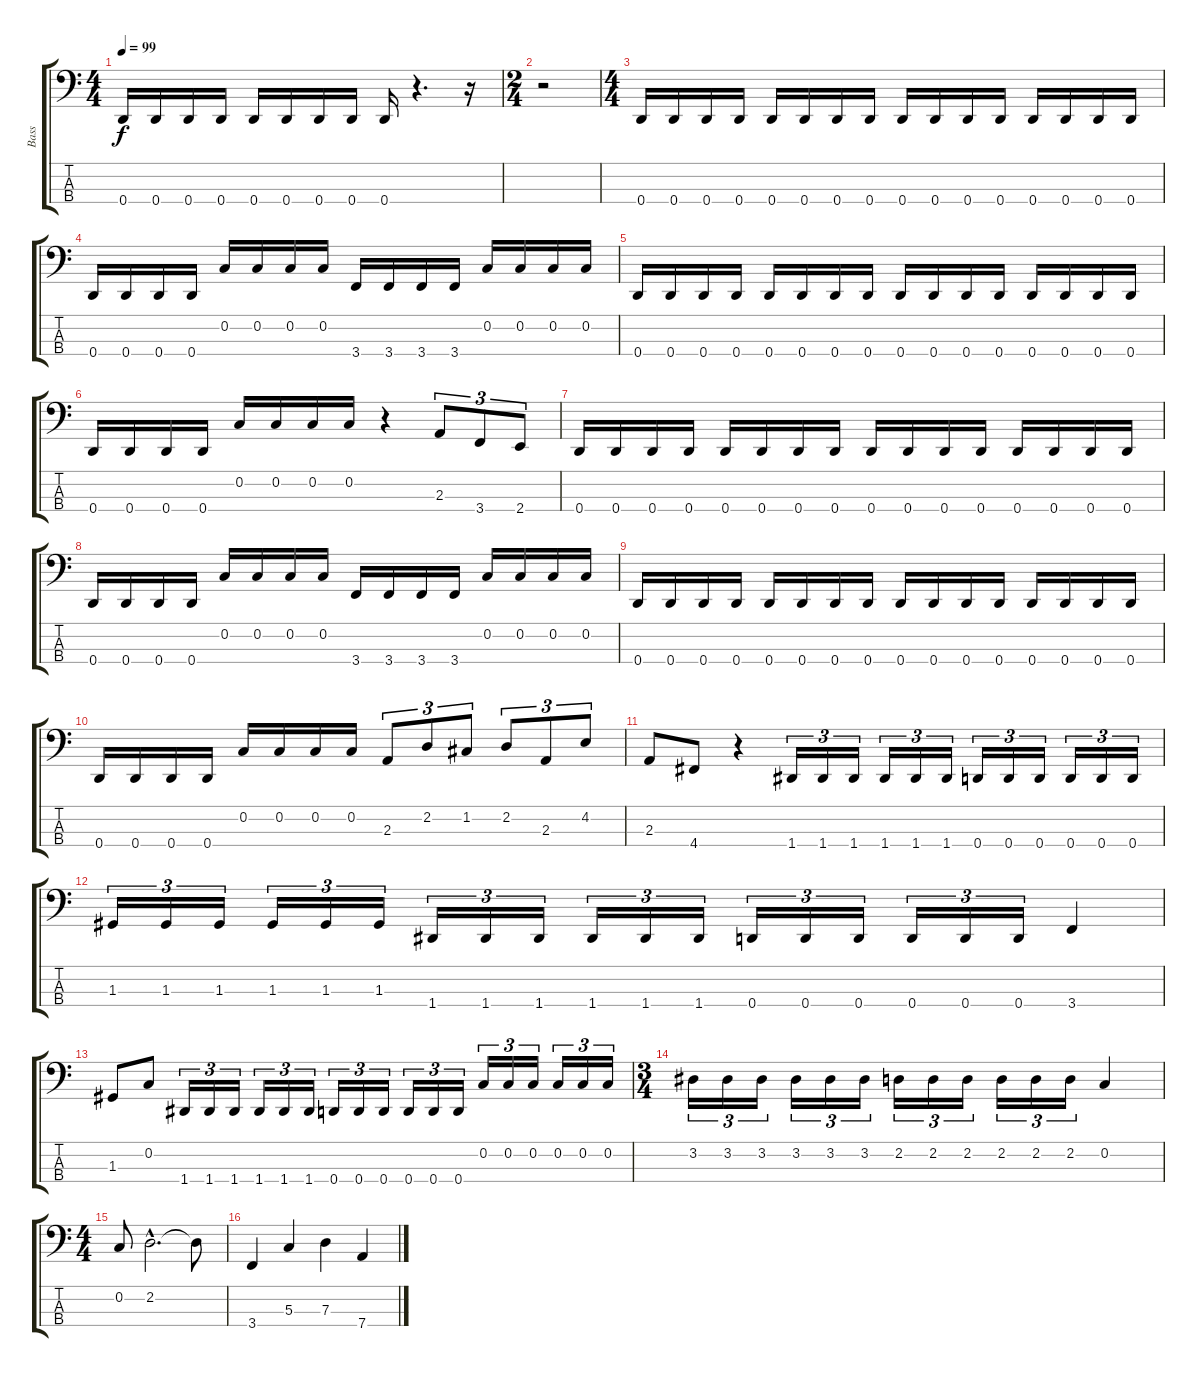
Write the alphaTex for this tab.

\track ("Bass" "Bass") {instrument electricbasspick}
\staff {score tabs}
\tuning (F2 C2 G1 D1) {hide}
\ts (4 4)
\tempo 99
\clef f4
\ks c
0.4.16{dy f} 0.4.16 0.4.16 0.4.16 0.4.16 0.4.16 0.4.16 0.4.16 0.4.16 r.4{d} r.16 |
\ts (2 4)
r.2 |
\ts (4 4)
0.4.16 0.4.16 0.4.16 0.4.16 0.4.16 0.4.16 0.4.16 0.4.16 0.4.16 0.4.16 0.4.16 0.4.16 0.4.16 0.4.16 0.4.16 0.4.16 |
0.4.16 0.4.16 0.4.16 0.4.16 0.2.16 0.2.16 0.2.16 0.2.16 3.4.16 3.4.16 3.4.16 3.4.16 0.2.16 0.2.16 0.2.16 0.2.16 |
0.4.16 0.4.16 0.4.16 0.4.16 0.4.16 0.4.16 0.4.16 0.4.16 0.4.16 0.4.16 0.4.16 0.4.16 0.4.16 0.4.16 0.4.16 0.4.16 |
0.4.16 0.4.16 0.4.16 0.4.16 0.2.16 0.2.16 0.2.16 0.2.16 r.4 2.3.8{tu (3 2)} 3.4.8{tu (3 2)} 2.4.8{tu (3 2)} |
0.4.16 0.4.16 0.4.16 0.4.16 0.4.16 0.4.16 0.4.16 0.4.16 0.4.16 0.4.16 0.4.16 0.4.16 0.4.16 0.4.16 0.4.16 0.4.16 |
0.4.16 0.4.16 0.4.16 0.4.16 0.2.16 0.2.16 0.2.16 0.2.16 3.4.16 3.4.16 3.4.16 3.4.16 0.2.16 0.2.16 0.2.16 0.2.16 |
0.4.16 0.4.16 0.4.16 0.4.16 0.4.16 0.4.16 0.4.16 0.4.16 0.4.16 0.4.16 0.4.16 0.4.16 0.4.16 0.4.16 0.4.16 0.4.16 |
0.4.16 0.4.16 0.4.16 0.4.16 0.2.16 0.2.16 0.2.16 0.2.16 2.3.8{tu (3 2)} 2.2.8{tu (3 2)} 1.2.8{tu (3 2)} 2.2.8{tu (3 2)} 2.3.8{tu (3 2)} 4.2.8{tu (3 2)} |
2.3.8 4.4.8 r.4 1.4.16{tu (3 2)} 1.4.16{tu (3 2)} 1.4.16{tu (3 2)} 1.4.16{tu (3 2)} 1.4.16{tu (3 2)} 1.4.16{tu (3 2)} 0.4.16{tu (3 2)} 0.4.16{tu (3 2)} 0.4.16{tu (3 2)} 0.4.16{tu (3 2)} 0.4.16{tu (3 2)} 0.4.16{tu (3 2)} |
1.3.16{tu (3 2)} 1.3.16{tu (3 2)} 1.3.16{tu (3 2)} 1.3.16{tu (3 2)} 1.3.16{tu (3 2)} 1.3.16{tu (3 2)} 1.4.16{tu (3 2)} 1.4.16{tu (3 2)} 1.4.16{tu (3 2)} 1.4.16{tu (3 2)} 1.4.16{tu (3 2)} 1.4.16{tu (3 2)} 0.4.16{tu (3 2)} 0.4.16{tu (3 2)} 0.4.16{tu (3 2)} 0.4.16{tu (3 2)} 0.4.16{tu (3 2)} 0.4.16{tu (3 2)} 3.4.4 |
1.3.8 0.2.8 1.4.16{tu (3 2)} 1.4.16{tu (3 2)} 1.4.16{tu (3 2)} 1.4.16{tu (3 2)} 1.4.16{tu (3 2)} 1.4.16{tu (3 2)} 0.4.16{tu (3 2)} 0.4.16{tu (3 2)} 0.4.16{tu (3 2)} 0.4.16{tu (3 2)} 0.4.16{tu (3 2)} 0.4.16{tu (3 2)} 0.2.16{tu (3 2)} 0.2.16{tu (3 2)} 0.2.16{tu (3 2)} 0.2.16{tu (3 2)} 0.2.16{tu (3 2)} 0.2.16{tu (3 2)} |
\ts (3 4)
3.2.16{tu (3 2)} 3.2.16{tu (3 2)} 3.2.16{tu (3 2)} 3.2.16{tu (3 2)} 3.2.16{tu (3 2)} 3.2.16{tu (3 2)} 2.2.16{tu (3 2)} 2.2.16{tu (3 2)} 2.2.16{tu (3 2)} 2.2.16{tu (3 2)} 2.2.16{tu (3 2)} 2.2.16{tu (3 2)} 0.2.4 |
\ts (4 4)
0.2.8 2.2{hac}.2{d} 2.2{t}.8 |
3.4.4 5.3.4 7.3.4 7.4.4
